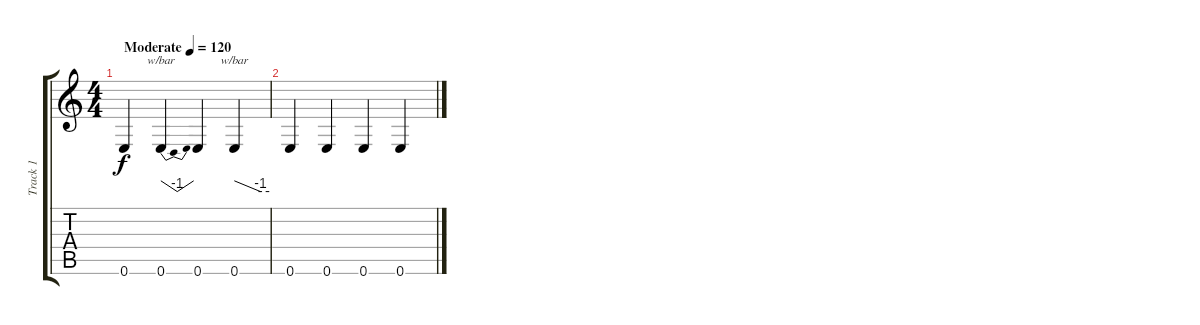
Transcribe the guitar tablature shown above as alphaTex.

\track ("Track 1" "Track 1") {instrument acousticguitarsteel}
\staff {score tabs}
\tuning (E4 B3 G3 D3 A2 E2) {hide}
\ts (4 4)
\tempo (120 "Moderate")
\clef g2
\ks c
0.6.4{dy f instrument acousticguitarsteel} 0.6.4{tbe (dip default 0 0 30 -4 60 0)} 0.6.4 0.6.4{tbe (custom default 0 0 45 -4 60 -4)} |
0.6.4 0.6.4 0.6.4 0.6.4
